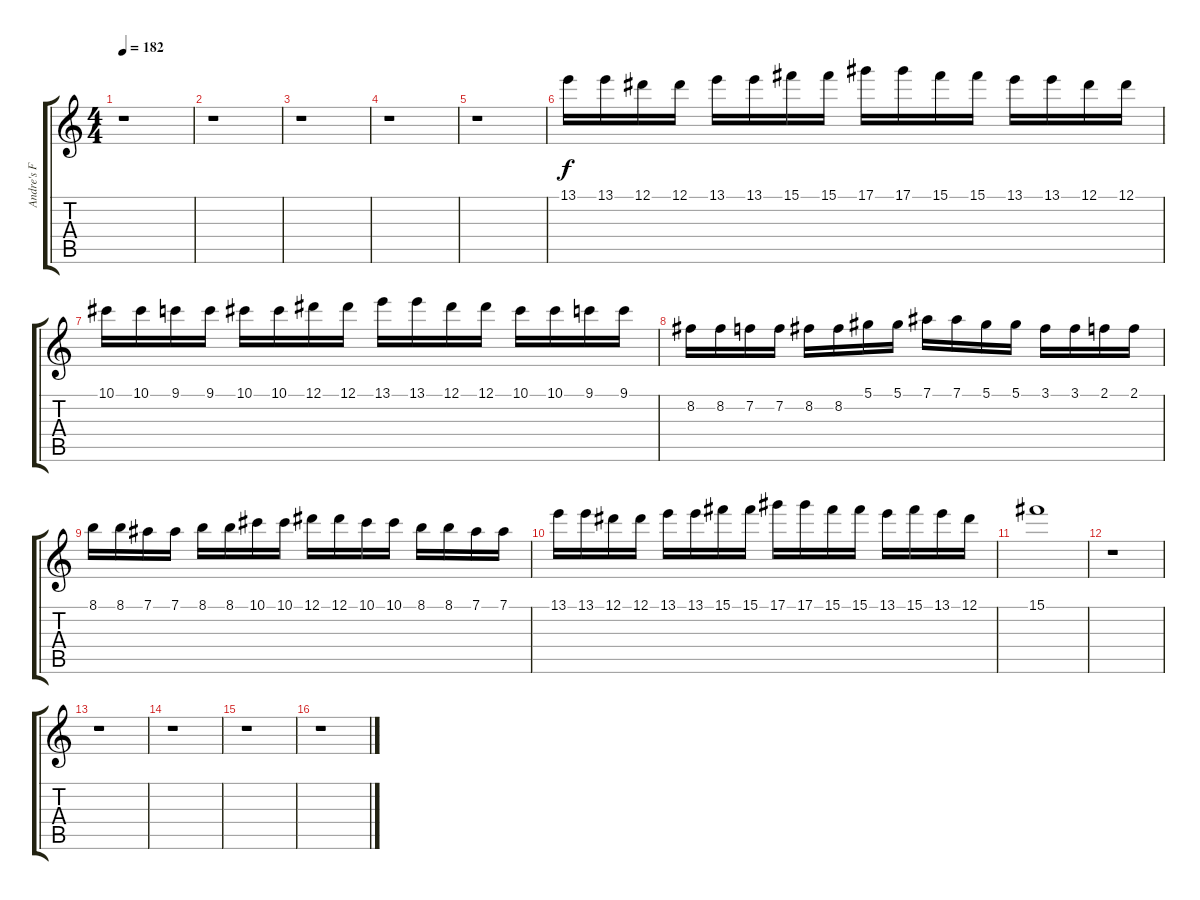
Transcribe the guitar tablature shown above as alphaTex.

\track ("Andre's F" "Andre's F") {instrument distortionguitar}
\staff {score tabs}
\tuning (Eb4 Bb3 Gb3 Db3 Ab2 Eb2) {hide}
\ts (4 4)
\tempo 182
\clef g2
\ks c
r.1{dy f} |
r.1 |
r.1 |
r.1 |
r.1 |
13.1.16 13.1.16 12.1.16 12.1.16 13.1.16 13.1.16 15.1.16 15.1.16 17.1.16 17.1.16 15.1.16 15.1.16 13.1.16 13.1.16 12.1.16 12.1.16 |
10.1.16 10.1.16 9.1.16 9.1.16 10.1.16 10.1.16 12.1.16 12.1.16 13.1.16 13.1.16 12.1.16 12.1.16 10.1.16 10.1.16 9.1.16 9.1.16 |
8.2.16 8.2.16 7.2.16 7.2.16 8.2.16 8.2.16 5.1.16 5.1.16 7.1.16 7.1.16 5.1.16 5.1.16 3.1.16 3.1.16 2.1.16 2.1.16 |
8.1.16 8.1.16 7.1.16 7.1.16 8.1.16 8.1.16 10.1.16 10.1.16 12.1.16 12.1.16 10.1.16 10.1.16 8.1.16 8.1.16 7.1.16 7.1.16 |
13.1.16 13.1.16 12.1.16 12.1.16 13.1.16 13.1.16 15.1.16 15.1.16 17.1.16 17.1.16 15.1.16 15.1.16 13.1.16 15.1.16 13.1.16 12.1.16 |
15.1.1 |
r.1 |
r.1 |
r.1 |
r.1 |
r.1
